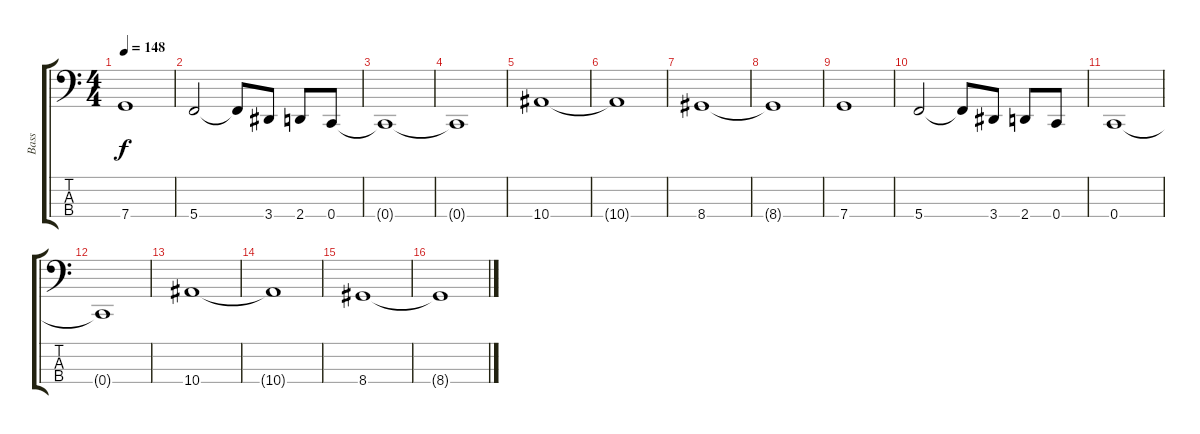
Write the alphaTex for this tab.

\track ("Bass" "Bass") {instrument electricbasspick}
\staff {score tabs}
\tuning (F2 C2 G1 C1) {hide}
\ts (4 4)
\tempo 148
\clef f4
\ks c
7.4.1{dy f} |
5.4.2 5.4{t}.8 3.4.8 2.4.8 0.4.8 |
0.4{t}.1 |
0.4{t}.1 |
10.4.1 |
10.4{t}.1 |
8.4.1 |
8.4{t}.1 |
7.4.1 |
5.4.2 5.4{t}.8 3.4.8 2.4.8 0.4.8 |
0.4.1 |
0.4{t}.1 |
10.4.1 |
10.4{t}.1 |
8.4.1 |
8.4{t}.1
